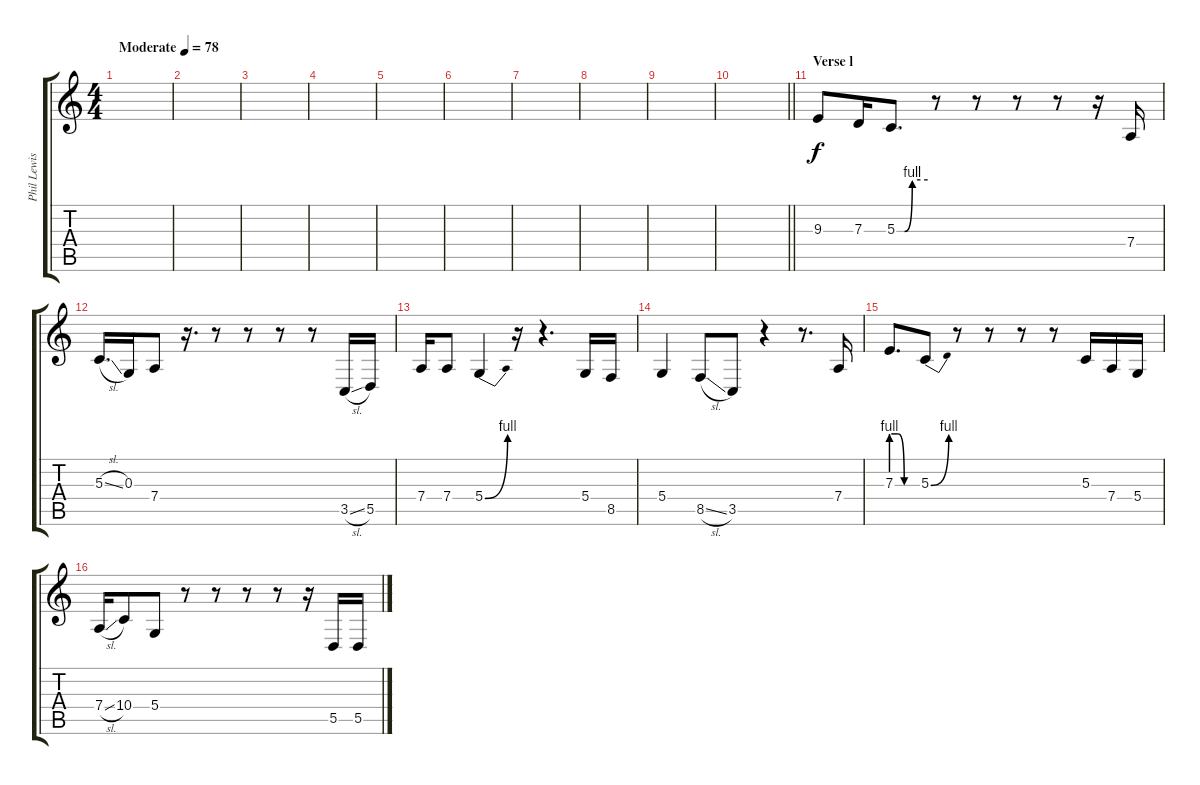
\track ("Phil Lewis" "Phil Lewis") {instrument lead2sawtooth}
\staff {score tabs}
\tuning (E4 B3 G3 D3 A2 E2) {hide}
\ts (4 4)
\tempo (78 "Moderate")
\clef g2
\ks c
|
|
|
|
|
|
|
|
|
\barLineRight lightlight
|
\section ("" "Verse l")
9.3.8 7.3.16 5.3{be (custom 0 0 15 0 30 4 60 4)}.8{d} r.8 r.8 r.8 r.8 r.16 7.4.16 |
5.3{sl}.16{d} 0.3.16 7.4.8 r.16{d} r.8 r.8 r.8 r.8 3.5{sl}.16 5.5.16 |
7.4.16 7.4.8 5.4{be (bend 0 0 60 4)}.4 r.16 r.4{d} 5.4.16 8.5.16 |
5.4.4 8.5{sl}.8 3.5.8 r.4 r.8{d} 7.4.16 |
7.3{be (custom 0 4 15 4 30 0 60 0)}.8{d} 5.3{be (bend 0 0 60 4)}.8 r.8 r.8 r.8 r.8 5.3.16 7.4.16 5.4.16 |
7.4{sl}.16 10.4.8 5.4.8 r.8 r.8 r.8 r.8 r.16 5.5.16 5.5.16
